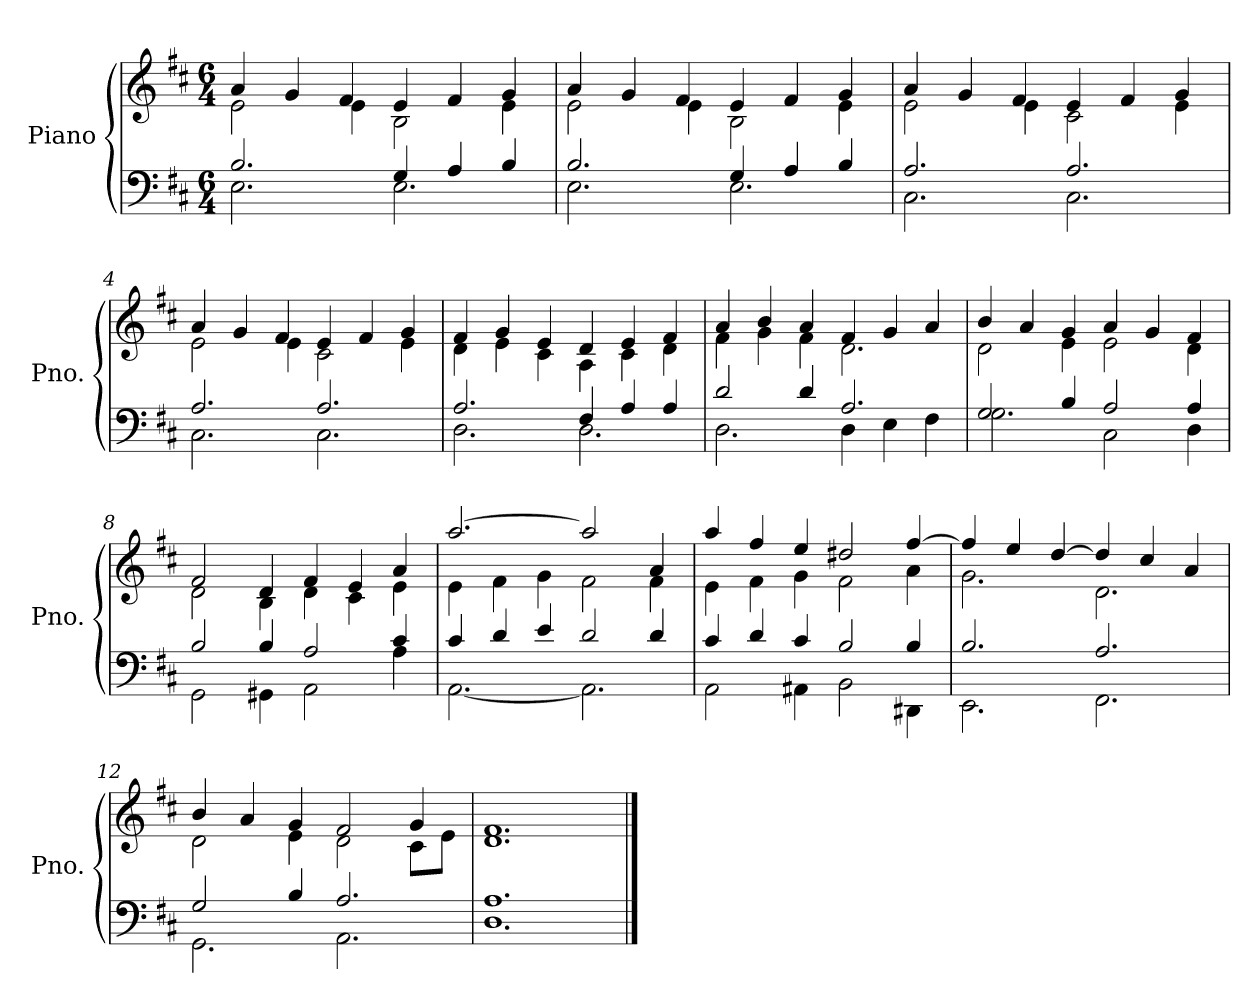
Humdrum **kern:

**kern	**kern
*part1	*part1
*staff2	*staff1
*I"Piano	*
*I'Pno.	*
*clefF4	*clefG2
*k[f#c#]	*k[f#c#]
*M6/4	*M6/4
=1	=1
*^	*^
2.B/	2.E\	4a/	2e\
.	.	4g/	.
.	.	4f#/	4e\
4G/	2.E\	4e/	2B\
4A/	.	4f#/	.
4B/	.	4g/	4e\
=2	=2	=2	=2
2.B/	2.E\	4a/	2e\
.	.	4g/	.
.	.	4f#/	4e\
4G/	2.E\	4e/	2B\
4A/	.	4f#/	.
4B/	.	4g/	4e\
=3	=3	=3	=3
2.A/	2.C#\	4a/	2e\
.	.	4g/	.
.	.	4f#/	4e\
2.A/	2.C#\	4e/	2c#\
.	.	4f#/	.
.	.	4g/	4e\
=4	=4	=4	=4
2.A/	2.C#\	4a/	2e\
.	.	4g/	.
.	.	4f#/	4e\
2.A/	2.C#\	4e/	2c#\
.	.	4f#Z/	.
.	.	4g/	4e\
=5	=5	=5	=5
2.A/	2.D\	4f#/	4d\
.	.	4g/	4e\
.	.	4e/	4c#\
4F#/	2.D\	4d/	4A\
4A/	.	4e/	4c#\
4A/	.	4f#/	4d\
!!LO:LB:g=z	!!
=6	=6	=6	=6
2d/	2.D\	4a/	4f#\
.	.	4b/	4g\
4d/	.	4a/	4f#\
2.A/	4D\	4f#/	2.d\
.	4E\	4g/	.
.	4F#\	4a/	.
=7	=7	=7	=7
2G/	2.G\	4b/	2d\
.	.	4a/	.
4B/	.	4g/	4e\
2A/	2C#\	4a/	2e\
.	.	4g/	.
4A/	4D\	4f#/	4d\
=8	=8	=8	=8
2B/	2GG\	2f#/	2d\
4B/	4GG#X\	4d/	4B\
2A/	2AA\	4f#/	4d\
.	.	4e/	4c#\
4c#/	4A\	4a/	4e\
=9	=9	=9	=9
4c#/	[2.AA\	[2.aa/	4e\
4d/	.	.	4f#\
4e/	.	.	4g\
2d/	2.AA\]	2aa/]	2f#\
4d/	.	4a/	4f#\
=10	=10	=10	=10
4c#/	2AA\	4aa/	4e\
4d/	.	4ff#/	4f#\
4c#/	4AA#X\	4ee/	4g\
2B/	2BB\	2dd#X/	2f#\
4B/	4DD#X\	[4ff#/	4a\
!!LO:LB:g=z	!!
=11	=11	=11	=11
2.B/	2.EE\	4ff#/]	2.g\
.	.	4ee/	.
.	.	[4dd/	.
2.A/	2.FF#\	4dd/]	2.d\
.	.	4cc#/	.
.	.	4a/	.
=12	=12	=12	=12
2G/	2.GG\	4b/	2d\
.	.	4a/	.
4B/	.	4g/	4e\
2.A/	2.AA\	2f#/	2d\
.	.	4g/	8c#\L
.	.	.	8e\J
=13	=13	=13	=13
1.A	1.D	1.f#	1.d
*v	*v	*	*
*	*v	*v
==	==
*-	*-
